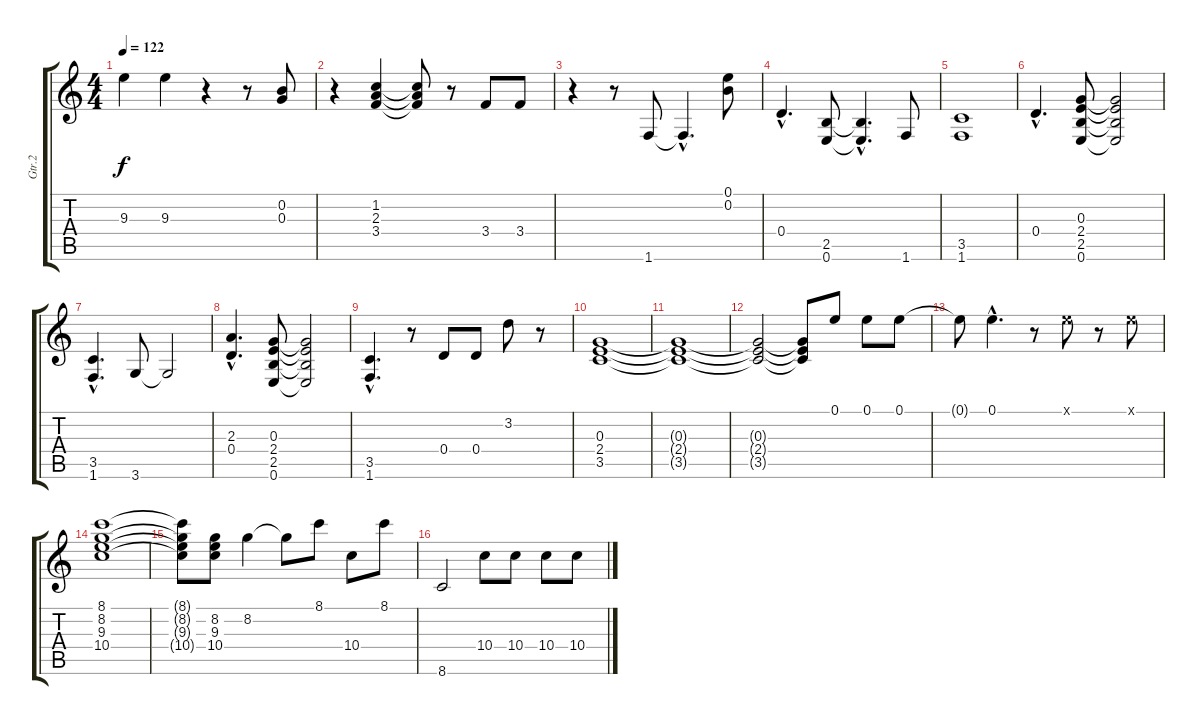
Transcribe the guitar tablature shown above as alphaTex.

\track ("Gtr.2" "Gtr.2") {instrument electricguitarclean}
\staff {score tabs}
\tuning (E4 B3 G3 D3 A2 E2) {hide}
\ts (4 4)
\tempo 122
\clef g2
\ks c
9.3{t}.4{dy f} 9.3.4 r.4 r.8 (0.2 0.3).8 |
r.4 (1.2 2.3 3.4).4 (1.2{t} 2.3{t} 3.4{t}).8 r.8 3.4.8 3.4.8 |
r.4 r.8 1.6.8 1.6{hac t}.4{d} (0.1 0.2).8 |
0.4{hac}.4{d} (2.5 0.6).8 (2.5{hac t} 0.6{hac t}).4{d} 1.6.8 |
(3.5 1.6).1 |
0.4{hac}.4{d} (0.3 2.4 2.5 0.6).8 (0.3{t} 2.4{t} 2.5{t} 0.6{t}).2 |
(3.5{hac} 1.6{hac}).4{d} 3.6.8 3.6{t}.2 |
(2.3{hac} 0.4{hac}).4{d} (0.3 2.4 2.5 0.6).8 (0.3{t} 2.4{t} 2.5{t} 0.6{t}).2 |
(3.5{hac} 1.6{hac}).4{d} r.8 0.4.8 0.4.8 3.2.8 r.8 |
(0.3 2.4 3.5).1 |
(0.3{t} 2.4{t} 3.5{t}).1 |
(0.3{t} 2.4{t} 3.5{t}).2 (0.3{t} 2.4{t} 3.5{t}).8 0.1.8 0.1.8 0.1.8 |
0.1{t}.8 0.1{hac}.4{d} r.8 0.1{x}.8 r.8 0.1{x}.8 |
(8.1 8.2 9.3 10.4).1 |
(8.1{t} 8.2{t} 9.3{t} 10.4{t}).8 (8.2 9.3 10.4).8 8.2.4 8.2{t}.8 8.1.8 10.4.8 8.1.8 |
8.6.2 10.4.8 10.4.8 10.4.8 10.4.8
